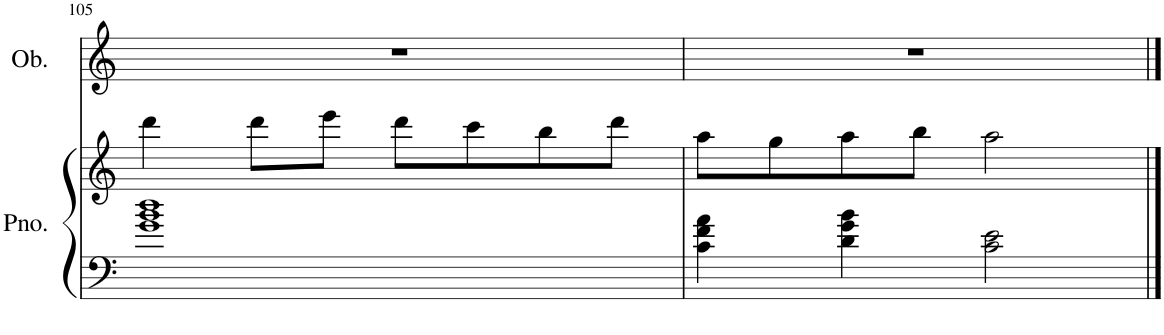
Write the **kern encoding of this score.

**kern	**kern	**kern
*part2	*part2	*part1
*staff3	*staff2	*staff1
*I"Piano	*	*I"Oboe
*I'Pno.	*	*I'Ob.
!!LO:PB:g=z
*clefF4	*clefG2	*clefG2
*k[]	*k[]	*k[]
*M4/4	*M4/4	*M4/4
=105	=105	=105
1g 1b 1dd	4ddd\	1r
.	8ddd\L	.
.	8eee\J	.
.	8ddd\L	.
.	8ccc\	.
.	8bb\	.
.	8ddd\J	.
=106	=106	=106
4c\ 4f\ 4a\	8aa\L	1r
.	8gg\	.
4d\ 4g\ 4b\	8aa\	.
.	8bb\J	.
2c\ 2e\	2aa\	.
==	==	==
*-	*-	*-
